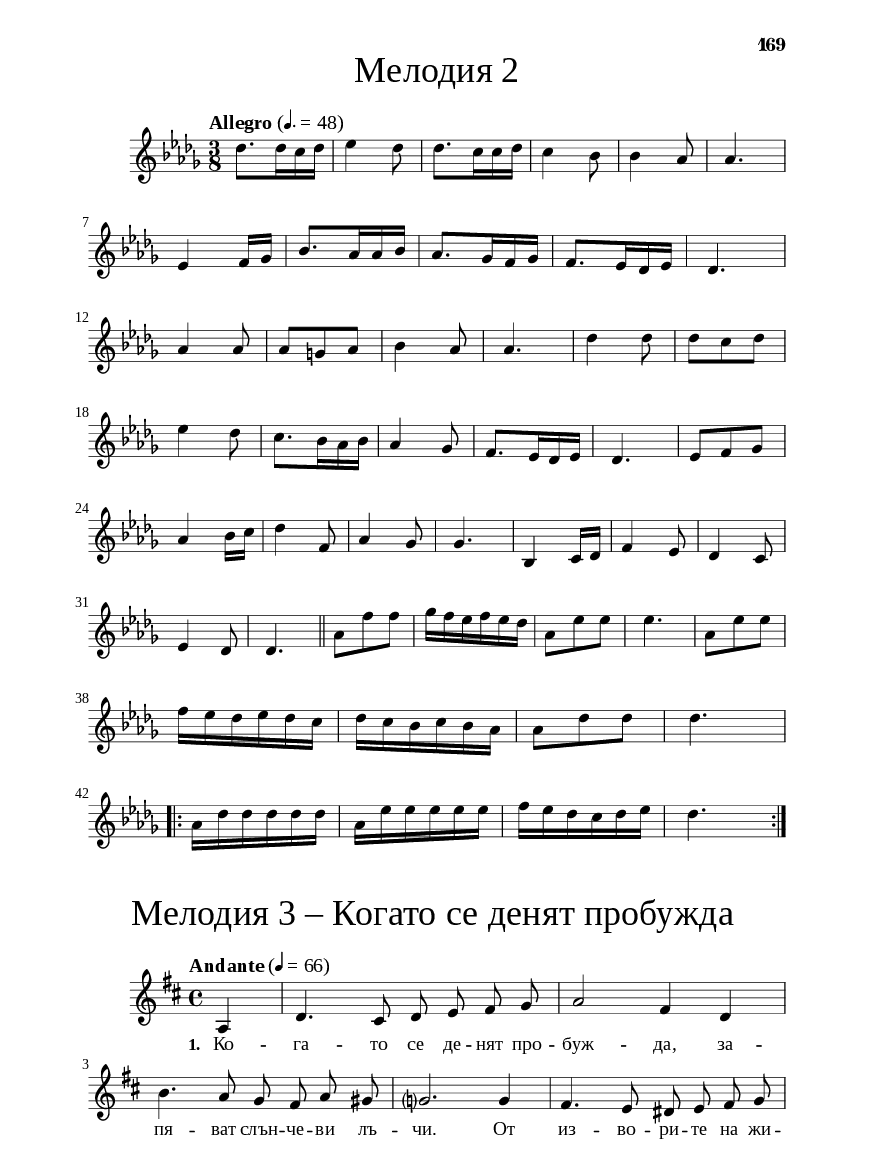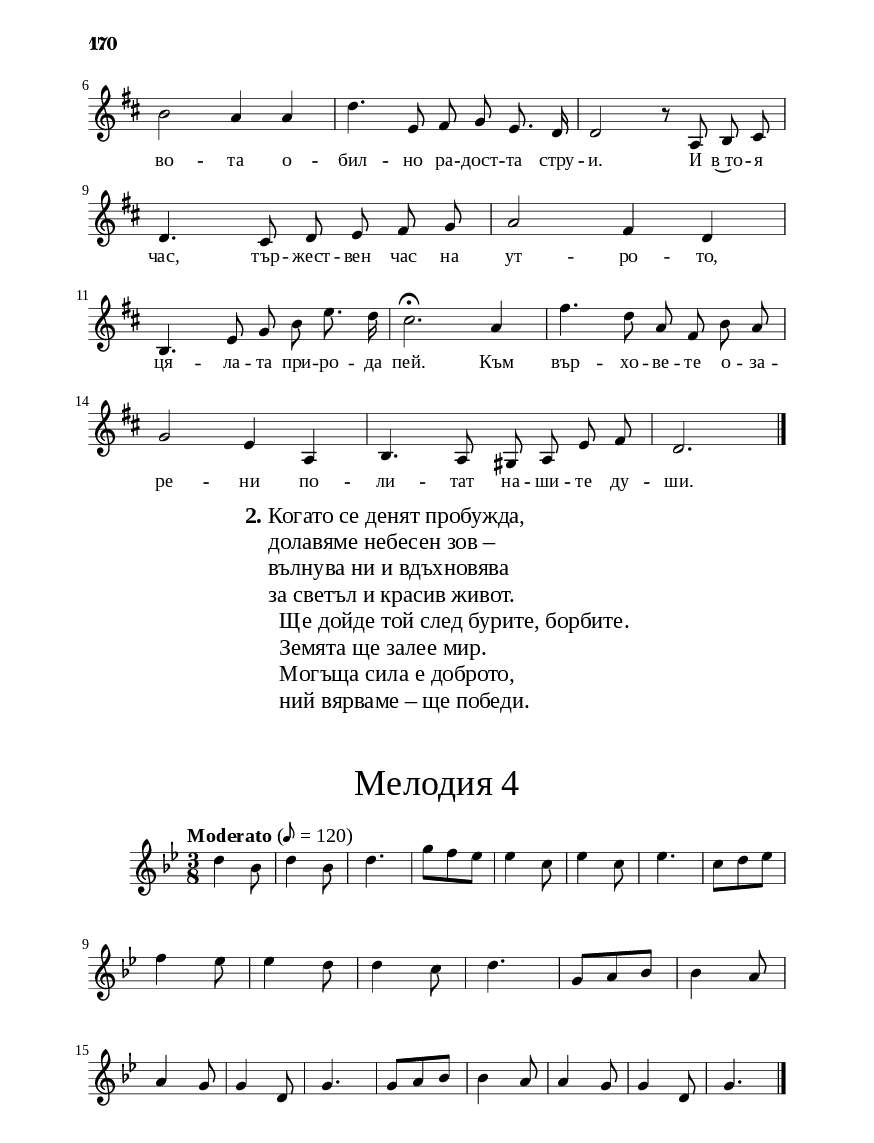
\version "2.24.4"

% include paper part and global functions
\include "include/globals.ily"

\bookpart {
  \label #'ref186
  \tocItem \markup "Мелодия 2"
  \paper {
      print-first-page-number = ##t
      bookpart-level-page-numbering = ##t
    print-all-headers = ##t
    print-page-number = ##t
      first-page-number = #169


    % put page numbers on the top and change the font style.
    oddHeaderMarkup = \markup
    \fill-line {
      ""
      \unless \on-first-page-of-part \fromproperty #'header:instrument
      \if \should-print-page-number \abs-fontsize #7 { \number \fromproperty #'page:page-number-string }
    }
    %% evenHeaderMarkup would inherit the value of
    %% oddHeaderMarkup if it were not defined here
    evenHeaderMarkup = \markup
    \fill-line {
      \if \should-print-page-number \abs-fontsize #7 { \number \fromproperty #'page:page-number-string }
      \unless \on-first-page-of-part \fromproperty #'header:instrument
      ""
    }

    oddFooterMarkup = \markup ""

    evenFooterMarkup = ""
    left-margin = 1.5\cm
    right-margin = 1.5\cm
    top-margin = 1\cm
    bottom-margin = 1.2\cm
    ragged-bottom = ##t % do not spread the staves to fill the whole vertical space
    top-markup-spacing.basic-distance = 0\mm % margin between page number and system for the first page
    top-system-spacing.basic-distance = 10\mm % margin between page number and system for the other pages

    % change distance between staves
    system-system-spacing =
    #'((basic-distance . 13.5)
       (minimum-distance . 6)
       (padding . 1)
       (stretchability . 12))
  }
  \score {
    \include "include/score-layout.ily"

    \new Voice \absolute {
      \clef treble
      \key des \major
      \time 3/8
      \tempoFunc "Allegro" 4. "48"
      des''8. des''16 c''16 des''16
      | % 2
      es''4 des''8 | % 3
      des''8. c''16 c''16 des''16
      | % 4
      c''4 bes'8  | % 5
      bes'4  as'8 | % 6
      as'4. \break| % 7
      es'4  f'16  ges'16  | % 8
      bes'8.  as'16  as'16 bes'16  | % 9
      as'8.  ges'16  f'16  ges'16 |
      f'8.  es'16  des'16  es'16 | % 11
      des'4. \break | % 12
      as'4  as'8  | % 13
      as'8  g'8  as'8 | % 14
      bes'4  as'8  | % 15
      as'4.| % 16
      des''4 des ''8 | % 17
      des''8 c''8 des''8 \break | % 18
      es''4 des''8  | % 19
      c''8. bes'16  as'16 bes'16 |
      as'4  ges'8   | % 21
      f'8. es'16 des'16  es'16 | % 22
      des'4. |
      es'8  f'8  ges'8 \break| % 24
      as'4 bes'16 c''16  | % 25
      des''4  f'8 | % 26
      as'4  ges'8 |  % 27
      ges'4. | % 28
      bes4  c'16  des'16   | % 29
      f'4  es'8  |
      des'4  c'8  \break | % 31
      es'4  des'8 | % 32
      des'4. |  \bar "||" % 33
      as'8 f''8 f''8 | % 34
      ges''16 f''16 es''16 f''16
      es''16 des''16  | % 35
      as'8 es''8 es''8 | % 36
      es''4.  | % 37
      as'8 es''8 es''8   | \break  % 38
      f''16 es''16 des''16 es''16
      des''16 c''16 | % 39
      des''16 c''16 bes'16 c''16
      bes'16  as'16 |
      as'8 des''8 des''8 | % 41
      des''4.  | \break  % 42
      \bar ".|:-|" as'16 des''16 des''16 des''16
      des''16 des''16  | % 43
      as'16 es''16 es''16 es''16
      es''16 es''16  | % 44
      f''16 es''16 des''16 c''16
      des''16 es''16 | % 45
      des''4. \bar ":|."
    }

    \addlyrics {}

    \header {
      title = \titleFunc #'ref_desc_17 "Мелодия 2" " Melodija 2 – V radostta na denja"
    }

    \midi{}

  } % score


  \label #'ref188
  \tocItem \markup "Мелодия 3 – Когато се денят пробужда"
  \score {
    \include "include/score-layout.ily"

    \new Voice \relative c' {
      \clef treble
      \key d \major
      \time 4/4
      \tempoFunc "Andante" 4 "66"
      \autoBeamOff
      \partial 4
      a4 | d4. cis8 d8 e8 fis8 g8 | a2 fis4 d4 | \break

      b'4. a8 g fis a gis |g?2. g4 | fis4. e8 dis e fis g | \break

      b2 a4 a |d4. e,8 fis8 g8 e8. d16 | d2 r8 a8 b8 cis8 | \break

      d4. cis8 d e fis g | a2 fis4 d4 | \break

      b4. e8 g b e8. d16 | cis2.\fermata a4 | fis'4. d8 a fis b a \break |

      g2 e4 a,4 | b4. a8 gis a e'8 fis | d2 . \bar "|." \break
    }


    \addlyrics {
      \set stanza = "1. " Ко -- га -- то се де -- нят про -- буж -- да,
      за -- пя -- ват слън -- че -- ви лъ -- чи.
      От из -- во -- ри -- те на жи -- во -- та
      о -- бил -- но ра -- дост -- та стру -- и.
      И в~то -- я час, тър -- жест -- вен час на ут -- ро -- то,
      ця -- ла -- та при -- ро -- да пей.
      Към вър -- хо -- ве -- те о -- за -- ре -- ни
      по -- ли -- тат на -- ши -- те ду -- ши.}

      \header {
        title = \titleFunc #'ref_desc_17 "Мелодия 3 – Когато се денят пробужда " "Melodija – Kogato se denjat probužda"
      }

      \midi{}

    } % score

    \markup \abs-fontsize #11 \override #`(baseline-skip . ,bgCoupletBaselineSkip) {
      \fill-line {
        \column {
          \line {
            \bold "2."
            \column {
              "Когато се денят пробужда,"
              "долавяме небесен зов – "
              "вълнува ни и вдъхновява"
              "за светъл и красив живот."
              "  Ще дойде той след бурите, борбите."
              "  Земята ще залее мир."
              "  Могъща сила е доброто,"
              "  ний вярваме – ще победи."
            }
          }
        }
      }
    }



    \markup \vspace #2

    \label #'ref189
    \tocItem \markup "Мелодия 4"
    \score {
      \include "include/score-layout.ily"

      \new Voice \absolute {
        \clef treble
        \key g \minor
        \time 3/8
        \tempoFunc "Moderato" 8 "120"
        d''4 bes'8 | % 2
        d''4 bes'8 | % 3
        d''4. | % 4
        g''8  f''8 es''8 | % 5
        es''4 c''8 | % 6
        es''4 c''8 | % 7
        es''4. | % 8
        c''8  d''8  es''8 \break | % 9
        f''4 es''8 |
        es''4 d''8 | % 11
        d''4 c''8 | % 12
        d''4. | % 13
        g'8  a'8 bes'8 | % 14
        bes'4  a'8 \break | % 15
        a'4  g'8 | % 16
        g'4  d'8 | % 17
        g'4. | % 18
        g'8 a'8 bes'8 | % 19
        bes'4  a'8 |
        a'4  g'8 | % 21
        g'4  d'8 | % 22
        g'4. \bar "|."
      }

      \addlyrics {
      }

      \header {
        title = \titleFunc #'ref_desc_17 "Мелодия 4" "Melodija – Ozarenie"
      }

      \midi{}

    } % score

  } % bookpart

  % Più mosso
  %
